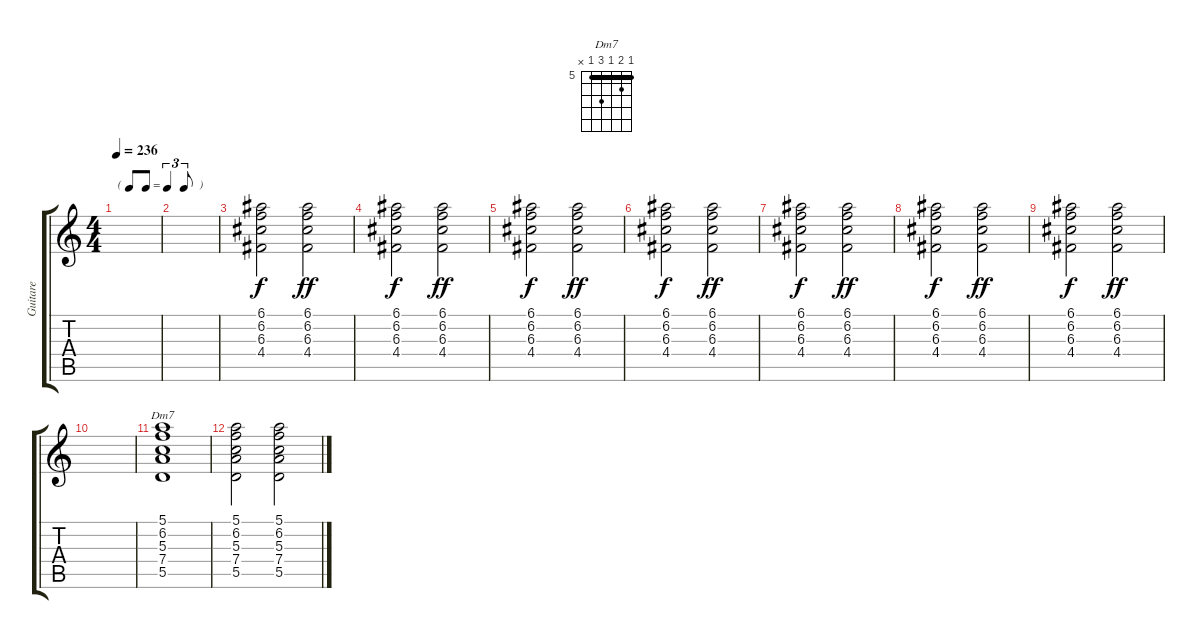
\track ("Guitare" "Guitare") {instrument electricguitarjazz}
\staff {score tabs}
\tuning (E4 B3 G3 D3 A2 E2) {hide}
\chord ("Dm7" 5 6 5 7 5 x) {firstfret 5 barre 5}
\ts (4 4)
\tf triplet8th
\tempo 236
\clef g2
\ks c
|
|
(6.1 6.2 6.3 4.4).2{dy f} (6.1 6.2 6.3 4.4).2{dy ff} |
(6.1 6.2 6.3 4.4).2{dy f} (6.1 6.2 6.3 4.4).2{dy ff} |
(6.1 6.2 6.3 4.4).2{dy f} (6.1 6.2 6.3 4.4).2{dy ff} |
(6.1 6.2 6.3 4.4).2{dy f} (6.1 6.2 6.3 4.4).2{dy ff} |
(6.1 6.2 6.3 4.4).2{dy f} (6.1 6.2 6.3 4.4).2{dy ff} |
(6.1 6.2 6.3 4.4).2{dy f} (6.1 6.2 6.3 4.4).2{dy ff} |
(6.1 6.2 6.3 4.4).2{dy f} (6.1 6.2 6.3 4.4).2{dy ff} |
|
(5.1 6.2 5.3 7.4 5.5).1{ch "Dm7"} |
(5.1 6.2 5.3 7.4 5.5).2 (5.1 6.2 5.3 7.4 5.5).2
